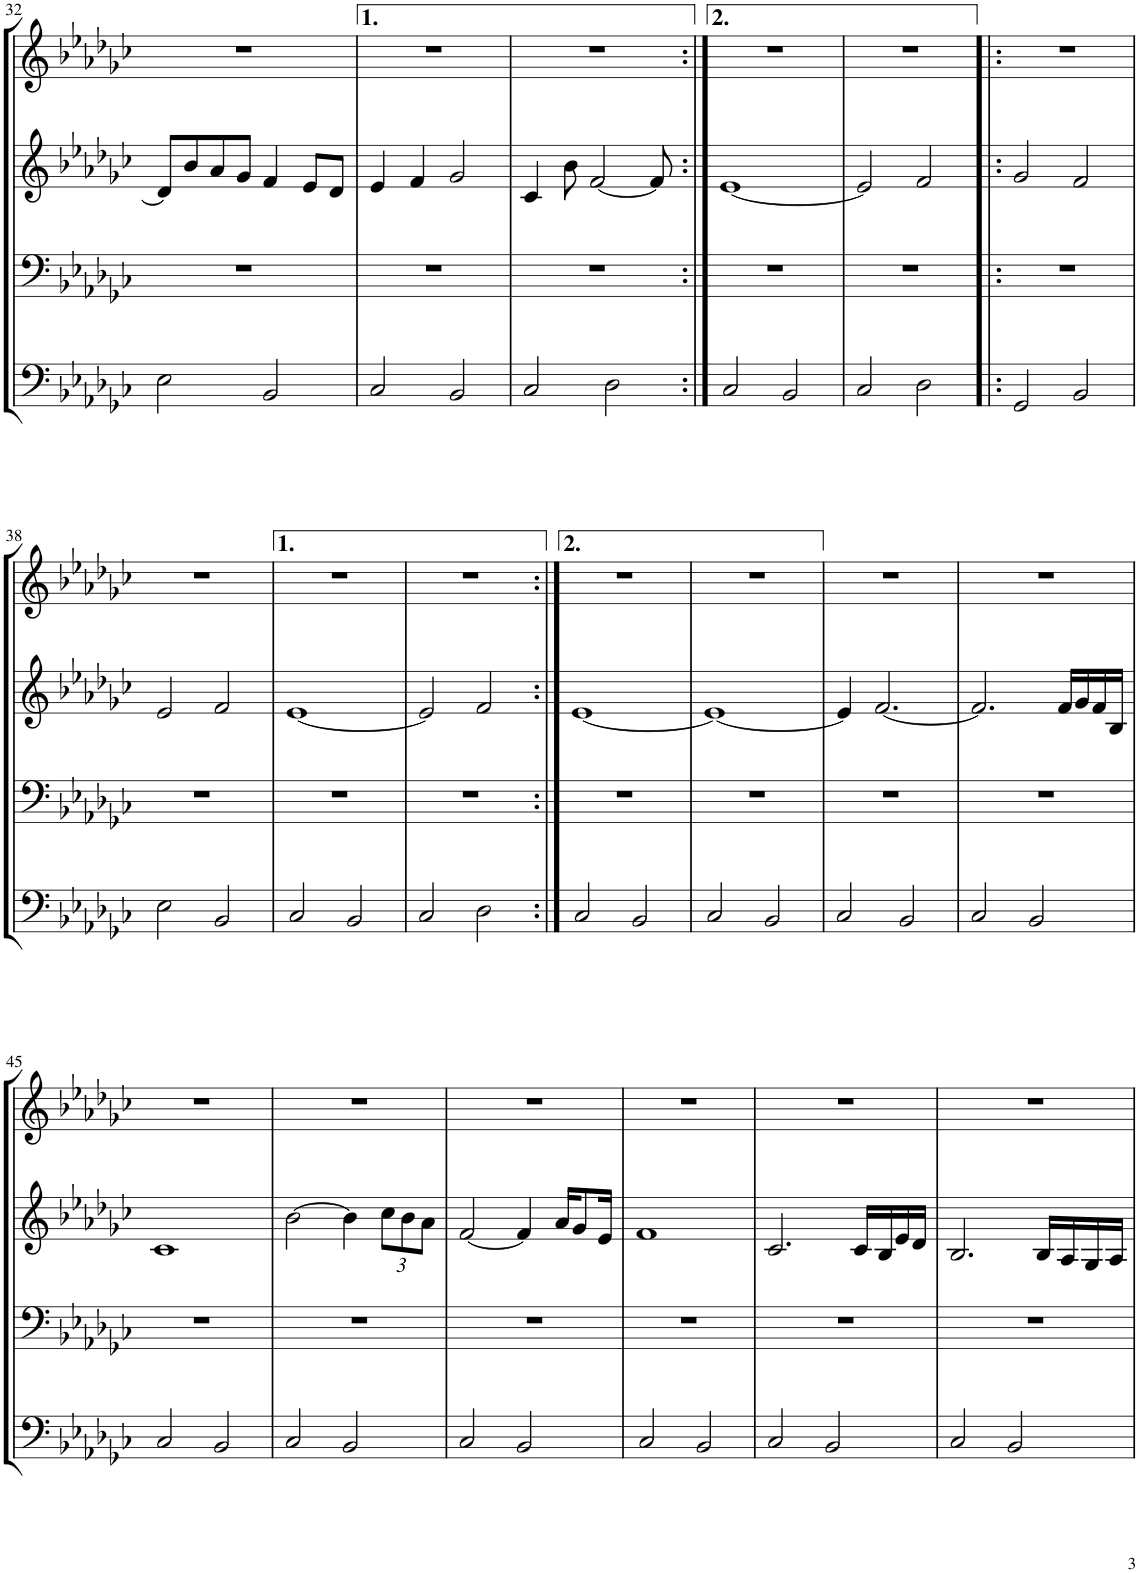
**kern	**kern	**kern	**kern
*part4	*part3	*part2	*part1
*staff4	*staff3	*staff2	*staff1
*I"Tuba	*I"Trombone	*I"Bb Trumpet 2	*I"Bb Trumpet 1
*I'Tba	*I'Trb	*I'Tpt	*I'Tpt
!!LO:PB:g=z
*clefF4	*clefF4	*clefG2	*clefG2
*	*	*ITrd1c2	*ITrd1c2
*k[b-e-a-d-g-c-]	*k[b-e-a-d-g-c-]	*k[b-e-a-d-g-c-]	*k[b-e-a-d-g-c-]
*M4/4	*M4/4	*M4/4	*M4/4
=32	=32	=32	=32
2E-\	1r	8d-/L]	1r
.	.	8b-/	.
.	.	8a-/	.
.	.	8g-/J	.
2BB-/	.	4f/	.
.	.	8e-/L	.
.	.	8d-/J	.
=33	=33	=33	=33
2C-/	1r	4e-/	1r
.	.	4f/	.
2BB-/	.	2g-/	.
=34	=34	=34	=34
2C-/	1r	4c-/	1r
.	.	8b-\	.
.	.	[2f/	.
2D-\	.	.	.
.	.	8f/]	.
=35:|!	=35:|!	=35:|!	=35:|!
2C-/	1r	[1e-	1r
2BB-/	.	.	.
=36	=36	=36	=36
2C-/	1r	2e-/]	1r
2D-\	.	2f/	.
=37!|:	=37!|:	=37!|:	=37!|:
2GG-/	1r	2g-/	1r
2BB-/	.	2f/	.
!!LO:LB:g=z
=38	=38	=38	=38
2E-\	1r	2e-/	1r
2BB-/	.	2f/	.
=39	=39	=39	=39
2C-/	1r	[1e-	1r
2BB-/	.	.	.
=40	=40	=40	=40
2C-/	1r	2e-/]	1r
2D-\	.	2f/	.
=41:|!	=41:|!	=41:|!	=41:|!
2C-/	1r	[1e-	1r
2BB-/	.	.	.
=42	=42	=42	=42
2C-/	1r	1e-_	1r
2BB-/	.	.	.
=43	=43	=43	=43
2C-/	1r	4e-/]	1r
.	.	[2.f/	.
2BB-/	.	.	.
=44	=44	=44	=44
2C-/	1r	2.f/]	1r
2BB-/	.	.	.
.	.	16f/LL	.
.	.	16g-/	.
.	.	16f/	.
.	.	16B-/JJ	.
!!LO:LB:g=z
=45	=45	=45	=45
2C-/	1r	1c-	1r
2BB-/	.	.	.
=46	=46	=46	=46
2C-/	1r	[2b-\	1r
2BB-/	.	4b-\]	.
*	*	*Xbrackettup	*
.	.	12cc-\L	.
.	.	12b-\	.
.	.	12a-\J	.
=47	=47	=47	=47
2C-/	1r	[2f/	1r
2BB-/	.	4f/]	.
.	.	16a-/KL	.
.	.	8g-/	.
.	.	16e-/Jk	.
=48	=48	=48	=48
2C-/	1r	1f	1r
2BB-/	.	.	.
=49	=49	=49	=49
2C-/	1r	2.c-/	1r
2BB-/	.	.	.
.	.	16c-/LL	.
.	.	16B-/	.
.	.	16e-/	.
.	.	16d-/JJ	.
=50	=50	=50	=50
2C-/	1r	2.B-/	1r
2BB-/	.	.	.
.	.	16B-/LL	.
.	.	16A-/	.
.	.	16G-/	.
.	.	16A-/JJ	.
=	=	=	=
*-	*-	*-	*-
